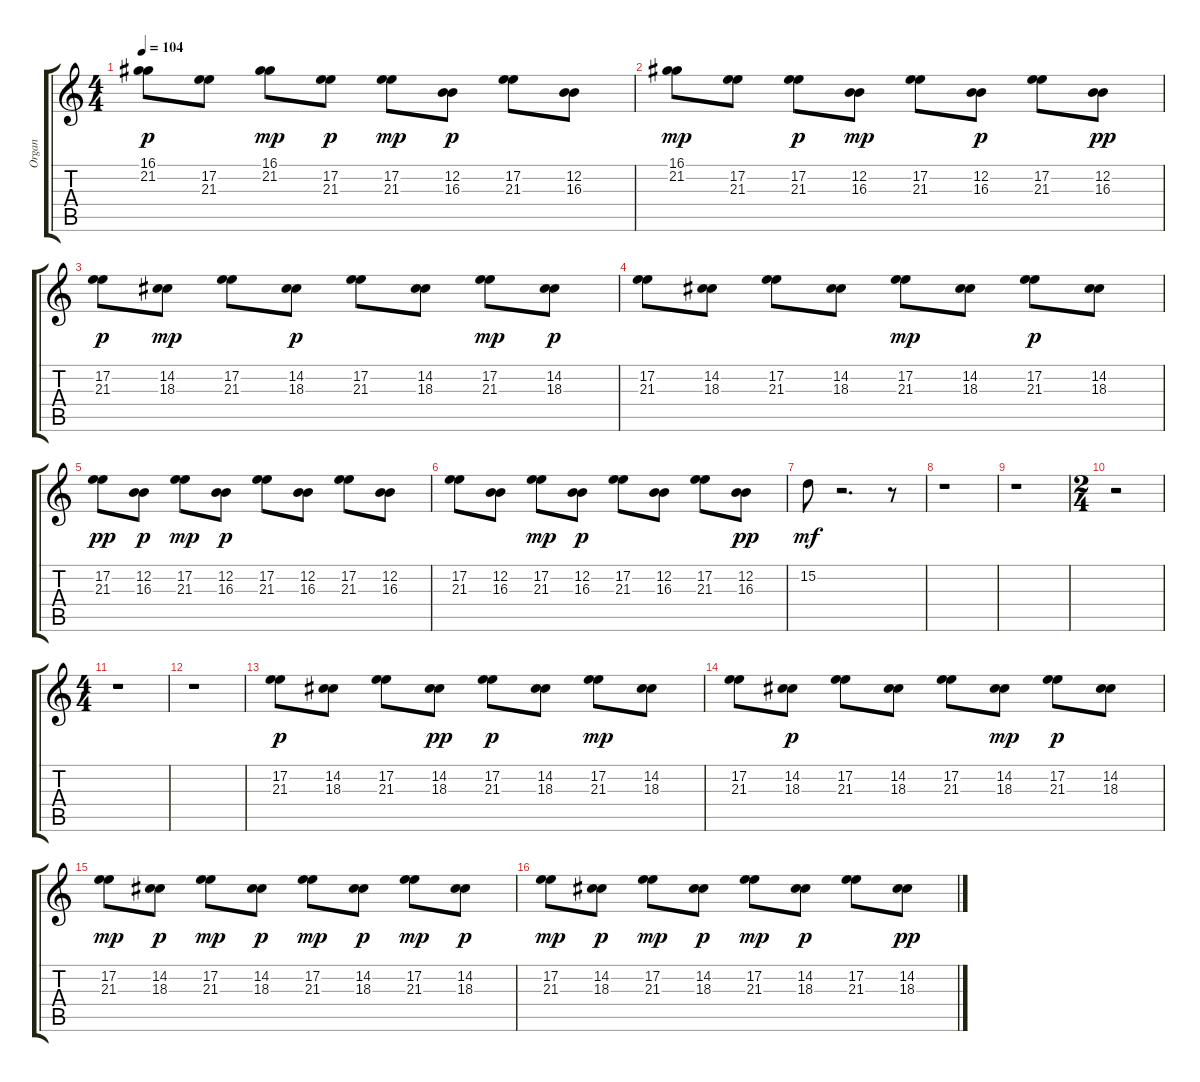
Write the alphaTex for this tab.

\track ("Organ" "Organ") {instrument ocarina}
\staff {score tabs}
\tuning (E4 B3 G3 D3 A2 E2) {hide}
\ts (4 4)
\tempo 104
\clef g2
\ks c
(16.1 21.2).8{dy p} (17.2 21.3).8 (16.1 21.2).8{dy mp} (17.2 21.3).8{dy p} (17.2 21.3).8{dy mp} (12.2 16.3).8{dy p} (17.2 21.3).8 (12.2 16.3).8 |
(16.1 21.2).8{dy mp} (17.2 21.3).8 (17.2 21.3).8{dy p} (12.2 16.3).8{dy mp} (17.2 21.3).8 (12.2 16.3).8{dy p} (17.2 21.3).8 (12.2 16.3).8{dy pp} |
(17.2 21.3).8{dy p} (14.2 18.3).8{dy mp} (17.2 21.3).8 (14.2 18.3).8{dy p} (17.2 21.3).8 (14.2 18.3).8 (17.2 21.3).8{dy mp} (14.2 18.3).8{dy p} |
(17.2 21.3).8 (14.2 18.3).8 (17.2 21.3).8 (14.2 18.3).8 (17.2 21.3).8{dy mp} (14.2 18.3).8 (17.2 21.3).8{dy p} (14.2 18.3).8 |
(17.2 21.3).8{dy pp} (12.2 16.3).8{dy p} (17.2 21.3).8{dy mp} (12.2 16.3).8{dy p} (17.2 21.3).8 (12.2 16.3).8 (17.2 21.3).8 (12.2 16.3).8 |
(17.2 21.3).8 (12.2 16.3).8 (17.2 21.3).8{dy mp} (12.2 16.3).8{dy p} (17.2 21.3).8 (12.2 16.3).8 (17.2 21.3).8 (12.2 16.3).8{dy pp} |
15.2.8{dy mf} r.2{d} r.8 |
r.1 |
r.1 |
\ts (2 4)
r.2 |
\ts (4 4)
r.1 |
r.1 |
(17.2 21.3).8{dy p} (14.2 18.3).8 (17.2 21.3).8 (14.2 18.3).8{dy pp} (17.2 21.3).8{dy p} (14.2 18.3).8 (17.2 21.3).8{dy mp} (14.2 18.3).8 |
(17.2 21.3).8 (14.2 18.3).8{dy p} (17.2 21.3).8 (14.2 18.3).8 (17.2 21.3).8 (14.2 18.3).8{dy mp} (17.2 21.3).8{dy p} (14.2 18.3).8 |
(17.2 21.3).8{dy mp} (14.2 18.3).8{dy p} (17.2 21.3).8{dy mp} (14.2 18.3).8{dy p} (17.2 21.3).8{dy mp} (14.2 18.3).8{dy p} (17.2 21.3).8{dy mp} (14.2 18.3).8{dy p} |
(17.2 21.3).8{dy mp} (14.2 18.3).8{dy p} (17.2 21.3).8{dy mp} (14.2 18.3).8{dy p} (17.2 21.3).8{dy mp} (14.2 18.3).8{dy p} (17.2 21.3).8 (14.2 18.3).8{dy pp}
